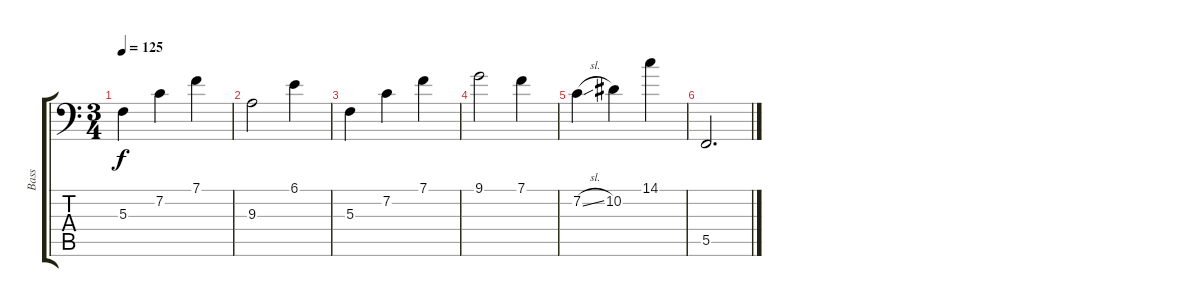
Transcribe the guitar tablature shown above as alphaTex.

\track ("Bass" "Bass") {instrument electricbasspick}
\staff {score tabs}
\tuning (Bb2 F2 C2 G1 C1 A0) {hide}
\ts (3 4)
\tempo 125
\clef f4
\ks c
5.3.4{dy f} 7.2.4 7.1.4 |
9.3.2 6.1.4 |
5.3.4 7.2.4 7.1.4 |
9.1.2 7.1.4 |
7.2{sl}.4 10.2.4 14.1.4 |
5.5.2{d}
